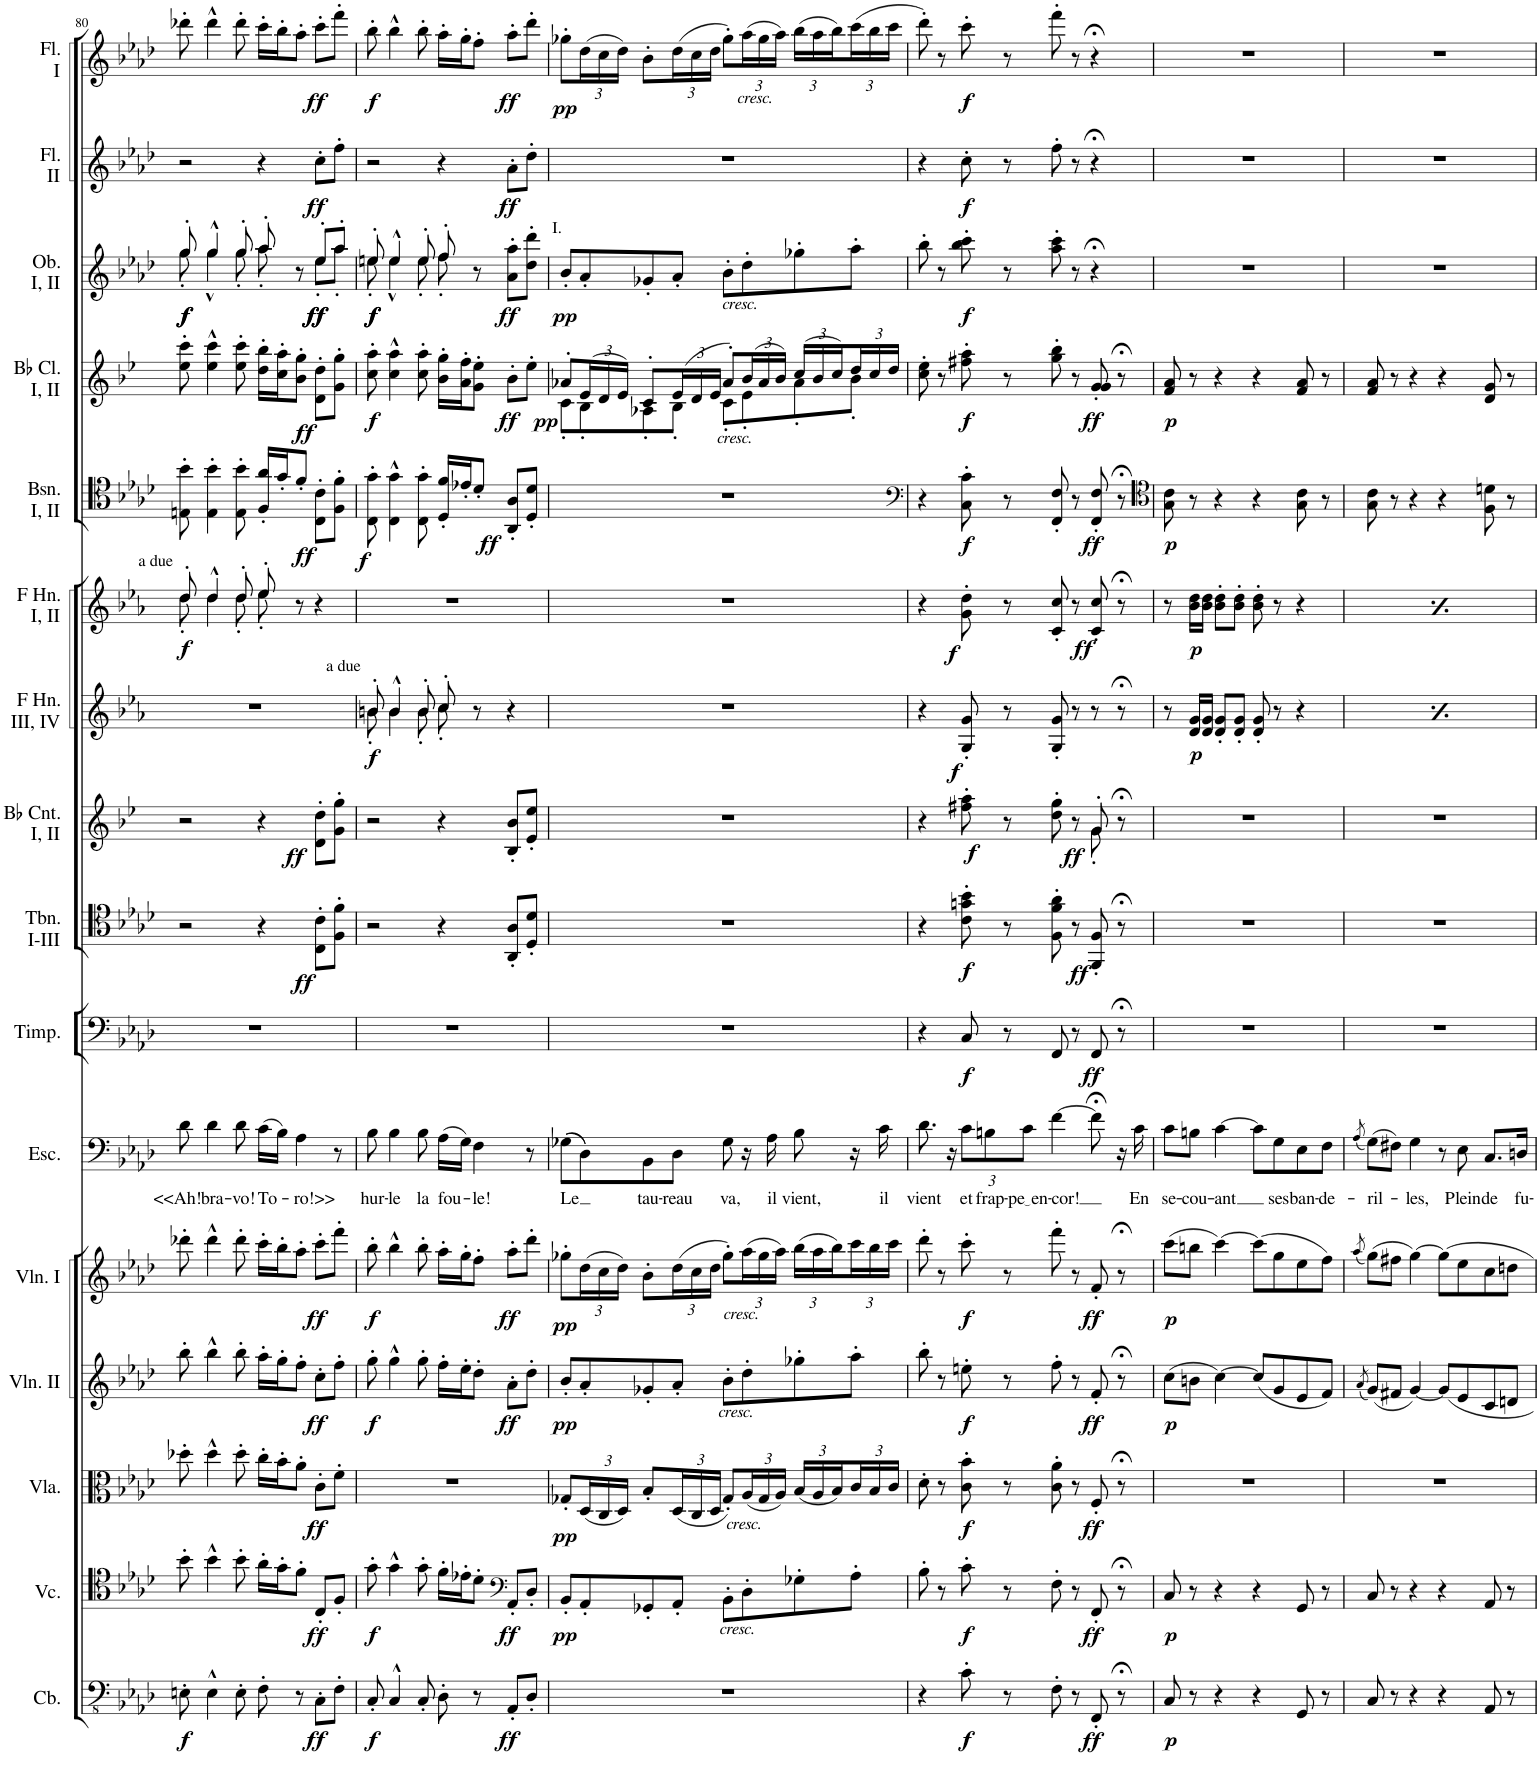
**kern	**dynam	**kern	**dynam	**kern	**dynam	**kern	**dynam	**kern	**dynam	**kern	**text	**kern	**dynam	**kern	**dynam	**kern	**dynam	**kern	**dynam	**kern	**dynam	**kern	**dynam	**kern	**dynam	**kern	**dynam	**kern	**dynam	**kern	**dynam
*part16	*part16	*part15	*part15	*part14	*part14	*part13	*part13	*part12	*part12	*part11	*part11	*part10	*part10	*part9	*part9	*part8	*part8	*part7	*part7	*part6	*part6	*part5	*part5	*part4	*part4	*part3	*part3	*part2	*part2	*part1	*part1
*staff16	*staff16	*staff15	*staff15	*staff14	*staff14	*staff13	*staff13	*staff12	*staff12	*staff11	*staff11	*staff10	*staff10	*staff9	*staff9	*staff8	*staff8	*staff7	*staff7	*staff6	*staff6	*staff5	*staff5	*staff4	*staff4	*staff3	*staff3	*staff2	*staff2	*staff1	*staff1
*I"Contrabass	*	*I"Violoncello	*	*I"Viola	*	*I"Violin II	*	*I"Violin I	*	*I"Escamillo	*	*I"Timpani	*	*I"Trombone I, II, III	*	*I"Bb Cornet I, II	*	*I"Horn in F III, IV	*	*I"Horn in F I, II	*	*I"Bassoon I, II	*	*I"Bb Clarinet I, II	*	*I"Oboe I, II	*	*I"Flute II	*	*I"Flute I	*
*I'Cb.	*	*I'Vc.	*	*I'Vla.	*	*I'Vln. II	*	*I'Vln. I	*	*I'Esc.	*	*I'Timp.	*	*I'Tbn. I-III	*	*I'Bb Cnt. I, II	*	*	*	*	*	*I'Bsn. I, II	*	*I'Bb Cl. I, II	*	*I'Ob. I, II	*	*I'Fl. II	*	*I'Fl. I	*
!!LO:PB:g=z
*clefFv4	*	*clefC4	*	*clefC3	*	*clefG2	*	*clefG2	*	*clefF4	*	*clefF4	*	*clefC4	*	*clefG2	*	*clefG2	*	*clefG2	*	*clefC4	*	*clefG2	*	*clefG2	*	*clefG2	*	*clefG2	*
*	*	*	*	*	*	*	*	*	*	*	*	*	*	*	*	*Trd1c2	*	*Trd4c7	*	*Trd4c7	*	*	*	*Trd1c2	*	*	*	*	*	*	*
*k[b-e-a-d-]	*	*k[b-e-a-d-]	*	*k[b-e-a-d-]	*	*k[b-e-a-d-]	*	*k[b-e-a-d-]	*	*k[b-e-a-d-]	*	*k[b-e-a-d-]	*	*k[b-e-a-d-]	*	*k[b-e-]	*	*k[b-e-a-]	*	*k[b-e-a-]	*	*k[b-e-a-d-]	*	*k[b-e-]	*	*k[b-e-a-d-]	*	*k[b-e-a-d-]	*	*k[b-e-a-d-]	*
*M4/4	*	*M4/4	*	*M4/4	*	*M4/4	*	*M4/4	*	*M4/4	*	*M4/4	*	*M4/4	*	*M4/4	*	*M4/4	*	*M4/4	*	*M4/4	*	*M4/4	*	*M4/4	*	*M4/4	*	*M4/4	*
*met(c)	*	*met(c)	*	*met(c)	*	*met(c)	*	*met(c)	*	*met(c)	*	*met(c)	*	*met(c)	*	*met(c)	*	*met(c)	*	*met(c)	*	*met(c)	*	*met(c)	*	*met(c)	*	*met(c)	*	*met(c)	*
=80	=80	=80	=80	=80	=80	=80	=80	=80	=80	=80	=80	=80	=80	=80	=80	=80	=80	=80	=80	=80	=80	=80	=80	=80	=80	=80	=80	=80	=80	=80	=80
!	!	!	!	!	!	!	!	!	!	!	!	!	!	!	!	!	!	!	!	!LO:TX:a:t=a due	!	!	!	!	!	!	!	!	!	!	!
!	!LO:DY:b	!	!	!	!	!	!	!	!	!	!LO:LY:b	!	!	!	!	!	!	!	!	!	!LO:DY:b	!	!	!	!	!	!LO:DY:b	!	!	!	!
*	*	*	*	*	*	*	*	*	*	*	*	*	*	*	*	*	*	*	*	*^	*	*	*	*	*	*^	*	*	*	*	*
!	!	!	!	!	!	!	!	!	!	!	!	!	!	!	!	!	!	!	!	!	!	!	!	!	!	!	!	!	!LO:DY:n=1:b	!	!	!	!
!	!	!	!	!	!	!	!	!	!	!	!	!	!	!	!	!	!	!	!	!	!	!	!	!	!	!	!	!	!LO:DY:n=2:b	!	!	!	!
8EEn'\	f	8b-'\	.	8dd-X'\	.	8bb-'\	.	8ddd-X'\	.	8d-\	<<Ah!	1r	.	2r	.	2r	.	1r	.	8dd'/	8dd'\	f	8En\' 8b-\'	.	8ee-\' 8ccc\'	.	8gg'/	8gg'\	f f f	2r	.	8ddd-X'\	.
!	!	!	!	!	!	!	!	!	!	!	!LO:LY:b	!	!	!	!	!	!	!	!	!	!	!	!	!	!	!	!	!	!	!	!	!	!
4EE^^\	.	4b-^^\	.	4dd-^^\	.	4bb-^^\	.	4ddd-^^\	.	4d-\	bra-	.	.	.	.	.	.	.	.	4dd^^/	4dd\	.	4E\' 4b-\'	.	4ee-\^^ 4ccc\^^	.	4gg^^/	4gg^^\	.	.	.	4ddd-^^\	.
!	!	!	!	!	!	!	!	!	!	!	!LO:LY:b	!	!	!	!	!	!	!	!	!	!	!	!	!	!	!	!	!	!	!	!	!	!
8EE'\	.	8b-'\	.	8dd-'\	.	8bb-'\	.	8ddd-'\	.	8d-\	-vo!	.	.	.	.	.	.	.	.	8dd'/	8dd'\	.	8E\' 8b-\'	.	8ee-\' 8ccc\'	.	8gg'/	8gg'\	.	.	.	8ddd-'\	.
!	!	!	!	!	!	!	!	!	!	!	!LO:LY:b	!	!	!	!	!	!	!	!	!	!	!	!	!	!	!	!	!	!	!	!	!	!
8FF'\	.	16a-'\LL	.	16cc'\LL	.	16aa-'\LL	.	16ccc'\LL	.	(16c\LL	To-	.	.	4r	.	4r	.	.	.	8ee-'/	8ee-'\	.	16F/' 16a-/'LL	.	16dd\' 16bb-\'LL	.	8aa-'/	8aa-'\	.	4r	.	16ccc'\LL	.
.	.	16g'\J	.	16b-'\J	.	16gg'\J	.	16bb-'\J	.	16B-\JJ)	.	.	.	.	.	.	.	.	.	.	.	.	16g'/J	.	16cc\' 16aa\'J	.	.	.	.	.	.	16bb-'\J	.
!	!	!	!	!	!	!	!	!	!	!	!LO:LY:b	!	!	!	!	!	!	!	!	!	!	!	!	!	!	!	!	!	!	!	!	!	!
8r	.	8f'\J	.	8a-'\J	.	8ff'\J	.	8aa-'\J	.	4A-\	-ro!>>	.	.	.	.	.	.	.	.	8r	8ryy	.	8f'/J	.	8b-\' 8gg\'J	.	8r	8ryy	.	.	.	8aa-'\J	.
!	!LO:DY:b	!	!LO:DY:b	!	!LO:DY:b	!	!LO:DY:b	!	!LO:DY:b	!	!	!	!	!	!LO:DY:b	!	!LO:DY:b	!	!	!	!	!	!	!LO:DY:b	!	!LO:DY:b	!	!	!LO:DY:n=3:b	!	!	!	!
!	!	!	!	!	!	!	!	!	!	!	!	!	!	!	!	!	!	!	!	!	!	!	!	!	!	!	!	!	!LO:DY:n=4:b	!	!	!	!
!	!	!	!	!	!	!	!	!	!	!	!	!	!	!	!	!	!	!	!	!	!	!	!	!	!	!	!	!	!LO:DY:n=5:b	!	!LO:DY:b	!	!LO:DY:b
8CC'\L	ff	8C'/L	ff	8c'\L	ff	8cc'\L	ff	8ccc'\L	ff	.	.	.	.	8C\' 8c\'L	ff	8d\' 8dd\'L	ff	.	.	4r	4ryy	.	8C\' 8c\'L	ff	8d\' 8dd\'L	ff	8ee-'/L	8ee-'\L	ff ff ff	8cc'\L	ff	8ccc'\L	ff
8FF'\J	.	8F'/J	.	8f'\J	.	8ff'\J	.	8fff'\J	.	8r	.	.	.	8F\' 8f\'J	.	8g\' 8gg\'J	.	.	.	.	.	.	8F\' 8f\'J	.	8g\' 8gg\'J	.	8aa-'/J	8aa-'\J	.	8ff'\J	.	8fff'\J	.
*	*	*	*	*	*	*	*	*	*	*	*	*	*	*	*	*	*	*	*	*v	*v	*	*	*	*	*	*	*	*	*	*	*	*
=81	=81	=81	=81	=81	=81	=81	=81	=81	=81	=81	=81	=81	=81	=81	=81	=81	=81	=81	=81	=81	=81	=81	=81	=81	=81	=81	=81	=81	=81	=81	=81	=81
!	!	!	!	!	!	!	!	!	!	!	!	!	!	!	!	!	!	!LO:TX:a:t=a due	!	!	!	!	!	!	!	!	!	!	!	!	!	!
!	!LO:DY:b	!	!LO:DY:b	!	!	!	!LO:DY:b	!	!LO:DY:b	!	!LO:LY:b	!	!	!	!	!	!	!	!LO:DY:b	!	!	!	!LO:DY:b	!	!LO:DY:b	!	!	!LO:DY:b	!	!	!	!
*	*	*	*	*	*	*	*	*	*	*	*	*	*	*	*	*	*	*^	*	*	*	*	*	*	*	*	*	*	*	*	*	*
!	!	!	!	!	!	!	!	!	!	!	!	!	!	!	!	!	!	!	!	!	!	!	!	!	!	!	!	!	!LO:DY:n=1:b	!	!	!	!
!	!	!	!	!	!	!	!	!	!	!	!	!	!	!	!	!	!	!	!	!	!	!	!	!	!	!	!	!	!LO:DY:n=2:b	!	!	!	!LO:DY:b
8CC'/	f	8g'\	f	1r	.	8gg'\	f	8bb-'\	f	8B-\	hur-	1r	.	2r	.	2r	.	8bn'/	8b'\	f	1r	.	8C\' 8g\'	f	8cc\' 8aa\'	f	8een'/	8ee'\	f f f	2r	.	8bb-'\	f
!	!	!	!	!	!	!	!	!	!	!	!LO:LY:b	!	!	!	!	!	!	!	!	!	!	!	!	!	!	!	!	!	!	!	!	!	!
4CC^^/	.	4g^^\	.	.	.	4gg^^\	.	4bb-^^\	.	4B-\	-le	.	.	.	.	.	.	4b^^/	4b\	.	.	.	4C\^^ 4g\^^	.	4cc\^^ 4aa\^^	.	4ee^^/	4ee^^\	.	.	.	4bb-^^\	.
!	!	!	!	!	!	!	!	!	!	!	!LO:LY:b	!	!	!	!	!	!	!	!	!	!	!	!	!	!	!	!	!	!	!	!	!	!
8CC'/	.	8g'\	.	.	.	8gg'\	.	8bb-'\	.	8B-\	la	.	.	.	.	.	.	8b'/	8b'\	.	.	.	8C\' 8g\'	.	8cc\' 8aa\'	.	8ee'/	8ee'\	.	.	.	8bb-'\	.
!	!	!	!	!	!	!	!	!	!	!	!LO:LY:b	!	!	!	!	!	!	!	!	!	!	!	!	!	!	!	!	!	!	!	!	!	!
8DD-'\	.	16f'\LL	.	.	.	16ff'\LL	.	16aa-'\LL	.	(16A-\LL	fou-	.	.	4r	.	4r	.	8cc'/	8cc'\	.	.	.	16D-/' 16f/'LL	.	16b-\' 16gg\'LL	.	8ff'/	8ff'\	.	4r	.	16aa-'\LL	.
.	.	16e-X'\J	.	.	.	16ee-'\J	.	16gg'\J	.	16G\JJ)	.	.	.	.	.	.	.	.	.	.	.	.	16e-X'/J	.	16a\' 16ff\'J	.	.	.	.	.	.	16gg'\J	.
!	!	!	!	!	!	!	!	!	!	!	!LO:LY:b	!	!	!	!	!	!	!	!	!	!	!	!	!	!	!	!	!	!	!	!	!	!
8r	.	8d-'\J	.	.	.	8dd-'\J	.	8ff'\J	.	4F\	-le!	.	.	.	.	.	.	8r	8ryy	.	.	.	8d-'/J	.	8g\' 8ee-\'J	.	8r	8ryy	.	.	.	8ff'\J	.
*	*	*clefF4	*	*	*	*	*	*	*	*	*	*	*	*	*	*	*	*	*	*	*	*	*	*	*	*	*	*	*	*	*	*	*
!	!LO:DY:b	!	!LO:DY:b	!	!	!	!LO:DY:b	!	!LO:DY:b	!	!	!	!	!	!	!	!	!	!	!	!	!	!	!LO:DY:b	!	!LO:DY:b	!	!	!LO:DY:n=3:b	!	!LO:DY:b	!	!LO:DY:b
8AAA-'/L	ff	8AA-'/L	ff	.	.	8a-'\L	ff	8aa-'\L	ff	.	.	.	.	8AA-/' 8A-/'L	.	8B-/' 8b-/'L	.	4r	4ryy	.	.	.	8AA-/' 8A-/'L	ff	8b-'\L	ff	8a-\' 8aa-\'L	4ryy	ff	8a-'\L	ff	8aa-'\L	ff
8DD-'/J	.	8D-'/J	.	.	.	8dd-'\J	.	8ddd-'\J	.	8r	.	.	.	8D-/' 8d-/'J	.	8e-/' 8ee-/'J	.	.	.	.	.	.	8D-/' 8d-/'J	.	8ee-'\J	.	8dd-\' 8ddd-\'J	.	.	8dd-'\J	.	8ddd-'\J	.
*	*	*	*	*	*	*	*	*	*	*	*	*	*	*	*	*	*	*v	*v	*	*	*	*	*	*	*	*v	*v	*	*	*	*	*
=82	=82	=82	=82	=82	=82	=82	=82	=82	=82	=82	=82	=82	=82	=82	=82	=82	=82	=82	=82	=82	=82	=82	=82	=82	=82	=82	=82	=82	=82	=82	=82
!	!	!	!	!	!	!	!	!	!	!	!	!	!	!	!	!	!	!	!	!	!	!	!	!	!	!LO:TX:a:t=I.	!	!	!	!	!
!	!	!	!LO:DY:b	!	!LO:DY:b	!	!LO:DY:b	!	!LO:DY:b	!	!LO:LY:b	!	!	!	!	!	!	!	!	!	!	!	!	!	!LO:DY:b	!	!LO:DY:b	!	!	!	!LO:DY:b
*	*	*	*	*	*	*	*	*	*	*	*	*	*	*	*	*	*	*	*	*	*	*	*	*^	*	*	*	*	*	*	*
1r	.	8BB-'/L	pp	8G-X'/L	pp	8b-'/L	pp	8gg-X'\L	pp	((8G-X\L	-Le	1r	.	1r	.	1r	.	1r	.	1r	.	1r	.	8a-X'/L	8c'\L	pp	8b-'/L	pp	1r	.	8gg-X'\L	pp
*	*	*	*	*Xbrackettup	*	*	*	*Xbrackettup	*	*	*	*	*	*	*	*	*	*	*	*	*	*	*	*Xbrackettup	*	*	*	*	*	*	*Xbrackettup	*
.	.	8AA-'/	.	(24D-/L	.	8a-'/	.	(24dd-\L	.	8D-\))	.	.	.	.	.	.	.	.	.	.	.	.	.	(24e-/L	8B-'\	.	8a-'/	.	.	.	(24dd-\L	.
.	.	.	.	24C/	.	.	.	24cc\	.	.	.	.	.	.	.	.	.	.	.	.	.	.	.	24d/	.	.	.	.	.	.	24cc\	.
.	.	.	.	24D-/JJ)	.	.	.	24dd-\JJ)	.	.	.	.	.	.	.	.	.	.	.	.	.	.	.	24e-/JJ)	.	.	.	.	.	.	24dd-\JJ)	.
!	!	!	!	!	!	!	!	!	!	!	!LO:LY:b	!	!	!	!	!	!	!	!	!	!	!	!	!	!	!	!	!	!	!	!	!
.	.	8GG-X'/	.	8B-'/L	.	8g-X'/	.	8b-'\L	.	8BB-\	tau-	.	.	.	.	.	.	.	.	.	.	.	.	8c'/L	8A-X'\	.	8g-X'/	.	.	.	8b-'\L	.
!	!	!	!	!	!	!	!	!	!	!	!LO:LY:b	!	!	!	!	!	!	!	!	!	!	!	!	!	!	!	!	!	!	!	!	!
.	.	8AA-'/J	.	(24D-/L	.	8a-'/J	.	(24dd-\L	.	8D-\J	-reau	.	.	.	.	.	.	.	.	.	.	.	.	(24e-/L	8B-'\J	.	8a-'/J	.	.	.	(24dd-\L	.
.	.	.	.	24C/	.	.	.	24cc\	.	.	.	.	.	.	.	.	.	.	.	.	.	.	.	24d/	.	.	.	.	.	.	24cc\	.
.	.	.	.	24D-/JJ	.	.	.	24dd-\JJ	.	.	.	.	.	.	.	.	.	.	.	.	.	.	.	24e-/JJ	.	.	.	.	.	.	24dd-\JJ	.
!	!	!	!	!	!	!	!	!	!	!	!	!	!	!	!	!	!	!	!	!	!	!	!	!	!	!	!LO:TX:b:i:t=cresc.	!	!	!	!	!
!	!	!	!	!	!	!	!	!	!	!	!	!	!	!	!	!	!	!	!	!	!	!	!	!LO:TX:b:i:t=cresc.	!	!	!	!	!	!	!	!
!	!	!	!	!	!	!	!	!LO:TX:b:i:t=cresc.	!	!	!	!	!	!	!	!	!	!	!	!	!	!	!	!	!	!	!	!	!	!	!	!
!	!	!	!	!	!	!LO:TX:b:i:t=cresc.	!	!	!	!	!	!	!	!	!	!	!	!	!	!	!	!	!	!	!	!	!	!	!	!	!	!
!	!	!	!	!LO:TX:b:i:t=cresc.	!	!	!	!	!	!	!	!	!	!	!	!	!	!	!	!	!	!	!	!	!	!	!	!	!	!	!	!
!	!	!LO:TX:b:i:t=cresc.	!	!	!	!	!	!	!	!	!	!	!	!	!	!	!	!	!	!	!	!	!	!	!	!	!	!	!	!	!	!
!	!	!	!	!	!	!	!	!	!	!	!LO:LY:b	!	!	!	!	!	!	!	!	!	!	!	!	!	!	!	!	!	!	!	!	!
.	.	8BB-'\L	.	8G-'/L)	.	8b-'\L	.	8gg-'\L)	.	8G-\	va,	.	.	.	.	.	.	.	.	.	.	.	.	8a-'/L)	8c'\L	.	8b-'\L	.	.	.	8gg-'\L)	.
!	!	!	!	!	!	!	!	!	!	!	!	!	!	!	!	!	!	!	!	!	!	!	!	!	!	!	!	!	!	!	!LO:TX:b:i:t=cresc.	!
.	.	8D-'\	.	(24A-/L	.	8dd-'\	.	(24aa-\L	.	16r	.	.	.	.	.	.	.	.	.	.	.	.	.	(24b-/L	8e-'\	.	8dd-'\	.	.	.	(24aa-\L	.
.	.	.	.	24G-/	.	.	.	24gg-\	.	.	.	.	.	.	.	.	.	.	.	.	.	.	.	24a-/	.	.	.	.	.	.	24gg-\	.
!	!	!	!	!	!	!	!	!	!	!	!LO:LY:b	!	!	!	!	!	!	!	!	!	!	!	!	!	!	!	!	!	!	!	!	!
.	.	.	.	.	.	.	.	.	.	16A-\	il	.	.	.	.	.	.	.	.	.	.	.	.	.	.	.	.	.	.	.	.	.
.	.	.	.	24A-/JJ)	.	.	.	24aa-\JJ)	.	.	.	.	.	.	.	.	.	.	.	.	.	.	.	24b-/JJ)	.	.	.	.	.	.	24aa-\JJ)	.
!	!	!	!	!	!	!	!	!	!	!	!LO:LY:b	!	!	!	!	!	!	!	!	!	!	!	!	!	!	!	!	!	!	!	!	!
.	.	8G-X'\	.	(24B-/LL	.	8gg-X'\	.	(24bb-\LL	.	8B-\	vient,	.	.	.	.	.	.	.	.	.	.	.	.	(24cc/LL	8a-'\	.	8gg-X'\	.	.	.	(24bb-\LL	.
.	.	.	.	24A-/	.	.	.	24aa-\	.	.	.	.	.	.	.	.	.	.	.	.	.	.	.	24b-/	.	.	.	.	.	.	24aa-\	.
.	.	.	.	24B-/)	.	.	.	24bb-\)	.	.	.	.	.	.	.	.	.	.	.	.	.	.	.	24cc/)	.	.	.	.	.	.	24bb-\)	.
.	.	8A-'\J	.	24c/	.	8aa-'\J	.	24ccc\	.	16r	.	.	.	.	.	.	.	.	.	.	.	.	.	24dd/	8b-'\J	.	8aa-'\J	.	.	.	(24ccc\	.
.	.	.	.	24B-/	.	.	.	24bb-\	.	.	.	.	.	.	.	.	.	.	.	.	.	.	.	24cc/	.	.	.	.	.	.	24bb-\	.
!	!	!	!	!	!	!	!	!	!	!	!LO:LY:b	!	!	!	!	!	!	!	!	!	!	!	!	!	!	!	!	!	!	!	!	!
.	.	.	.	.	.	.	.	.	.	16c\	il	.	.	.	.	.	.	.	.	.	.	.	.	.	.	.	.	.	.	.	.	.
.	.	.	.	24c/JJ	.	.	.	24ccc\JJ	.	.	.	.	.	.	.	.	.	.	.	.	.	.	.	24dd/JJ	.	.	.	.	.	.	24ccc\JJ	.
*	*	*	*	*	*	*	*	*	*	*	*	*	*	*	*	*	*	*	*	*	*	*	*	*v	*v	*	*	*	*	*	*	*
=83	=83	=83	=83	=83	=83	=83	=83	=83	=83	=83	=83	=83	=83	=83	=83	=83	=83	=83	=83	=83	=83	=83	=83	=83	=83	=83	=83	=83	=83	=83	=83
*	*	*	*	*	*	*	*	*	*	*	*	*	*	*	*	*	*	*	*	*	*	*clefF4	*	*	*	*	*	*	*	*	*
!	!	!	!	!	!	!	!	!	!	!	!LO:LY:b	!	!	!	!	!	!	!	!	!	!	!	!	!	!	!	!	!	!	!	!
*	*	*	*	*	*	*	*	*	*	*	*	*	*	*	*	*^	*	*	*	*	*	*	*	*	*	*	*	*	*	*	*
4r	.	8B-'\	.	8d-'\	.	8bb-'\	.	8ddd-'\	.	8.d-\	vient	4r	.	4r	.	4r	2.ryy	.	4r	.	4r	.	4r	.	8cc\' 8ee-\'	.	8bb-'\	.	4r	.	8ddd-'\)	.
.	.	8r	.	8r	.	8r	.	8r	.	.	.	.	.	.	.	.	.	.	.	.	.	.	.	.	8r	.	8r	.	.	.	8r	.
.	.	.	.	.	.	.	.	.	.	16r	.	.	.	.	.	.	.	.	.	.	.	.	.	.	.	.	.	.	.	.	.	.
*	*	*	*	*	*	*	*	*	*	*Xbrackettup	*	*	*	*	*	*	*	*	*	*	*	*	*	*	*	*	*	*	*	*	*	*
!	!LO:DY:b	!	!LO:DY:b	!	!LO:DY:b	!	!LO:DY:b	!	!LO:DY:b	!	!LO:LY:b	!	!LO:DY:b	!	!LO:DY:b	!	!	!LO:DY:b	!	!LO:DY:b	!	!LO:DY:b	!	!LO:DY:b	!	!LO:DY:b	!	!LO:DY:b	!	!LO:DY:b	!	!LO:DY:b
8C'\	f	8c'\	f	8c\' 8b-\'	f	8een'\	f	8ccc'\	f	12c\L	et	8C/	f	8c\' 8gn\' 8b-\'	f	8ff#X\' 8aa\'	.	f	8G/' 8g/'	f	8g\' 8dd\'	f	8C\' 8c\'	f	8ff#X\' 8aa\'	f	8bb-\' 8ccc\'	f	8cc'\	f	8ccc'\	f
!	!	!	!	!	!	!	!	!	!	!	!LO:LY:b	!	!	!	!	!	!	!	!	!	!	!	!	!	!	!	!	!	!	!	!	!
.	.	.	.	.	.	.	.	.	.	12Bn\	frap-	.	.	.	.	.	.	.	.	.	.	.	.	.	.	.	.	.	.	.	.	.
8r	.	8r	.	8r	.	8r	.	8r	.	.	.	8r	.	8r	.	8r	.	.	8r	.	8r	.	8r	.	8r	.	8r	.	8r	.	8r	.
!	!	!	!	!	!	!	!	!	!	!	!LO:LY:b	!	!	!	!	!	!	!	!	!	!	!	!	!	!	!	!	!	!	!	!	!
.	.	.	.	.	.	.	.	.	.	12c\J	pe en	.	.	.	.	.	.	.	.	.	.	.	.	.	.	.	.	.	.	.	.	.
!	!	!	!	!	!	!	!	!	!	!	!LO:LY:b	!	!	!	!	!	!	!	!	!	!	!	!	!	!	!	!	!	!	!	!	!
8FF'\	.	8F'\	.	8c\' 8a-\'	.	8ff'\	.	8fff'\	.	[4f\	-cor!	8FF/	.	8F\' 8f\' 8a-\'	.	8dd\' 8gg\'	.	.	8G/' 8g/'	.	8c/' 8cc/'	.	8FF/' 8F/'	.	8gg\' 8bb-\'	.	8aa-\' 8ccc\'	.	8ff'\	.	8fff'\	.
8r	.	8r	.	8r	.	8r	.	8r	.	.	.	8r	.	8r	.	8r	.	.	8r	.	8r	.	8r	.	8r	.	8r	.	8r	.	8r	.
!	!LO:DY:b	!	!LO:DY:b	!	!LO:DY:b	!	!LO:DY:b	!	!LO:DY:b	!	!	!	!LO:DY:b	!	!LO:DY:b	!	!	!LO:DY:b	!	!	!	!LO:DY:b	!	!LO:DY:b	!	!LO:DY:b	!	!	!	!	!	!
8FFF'/	ff	8FF'/	ff	8F'/	ff	8f'/	ff	8f'/	ff	8f;<\]	.	8FF/	ff	8FF/' 8F/'	ff	8g'/	8g'\	ff	8r	.	8c/' 8cc/'	ff	8FF/' 8F/'	ff	8g/' 8g/'	ff	4r;<	.	4r;<	.	4r;<	.
8r;<	.	8r;<	.	8r;<	.	8r;<	.	8r;<	.	16r	.	8r;<	.	8r;<	.	8r;<	8ryy	.	8r;<	.	8r;<	.	8r;<	.	8r;<	.	.	.	.	.	.	.
!	!	!	!	!	!	!	!	!	!	!	!LO:LY:b	!	!	!	!	!	!	!	!	!	!	!	!	!	!	!	!	!	!	!	!	!
.	.	.	.	.	.	.	.	.	.	16c;<\	En	.	.	.	.	.	.	.	.	.	.	.	.	.	.	.	.	.	.	.	.	.
*	*	*	*	*	*	*	*	*	*	*	*	*	*	*	*	*v	*v	*	*	*	*	*	*	*	*	*	*	*	*	*	*	*
=84	=84	=84	=84	=84	=84	=84	=84	=84	=84	=84	=84	=84	=84	=84	=84	=84	=84	=84	=84	=84	=84	=84	=84	=84	=84	=84	=84	=84	=84	=84	=84
*	*	*	*	*	*	*	*	*	*	*	*	*	*	*	*	*	*	*	*	*	*	*clefC4	*	*	*	*	*	*	*	*	*
!	!LO:DY:b	!	!LO:DY:b	!	!	!	!LO:DY:b	!	!LO:DY:b	!	!LO:LY:b	!	!	!	!	!	!	!	!	!	!	!	!LO:DY:b	!	!LO:DY:b	!	!	!	!	!	!
8CC/	p	8C/	p	1r	.	(8cc\L	p	(8ccc\L	p	8c\L	se-	1r	.	1r	.	1r	.	8r	.	8r	.	8G\ 8c\	p	8f/ 8a/	p	1r	.	1r	.	1r	.
!	!	!	!	!	!	!	!	!	!	!	!LO:LY:b	!	!	!	!	!	!	!	!LO:DY:b	!	!LO:DY:b	!	!	!	!	!	!	!	!	!	!
8r	.	8r	.	.	.	8bn\J	.	8bbn\J	.	8Bn\J	-cou-	.	.	.	.	.	.	16d/ 16g/LL	p	16b-\ 16dd\LL	p	8r	.	8r	.	.	.	.	.	.	.
.	.	.	.	.	.	.	.	.	.	.	.	.	.	.	.	.	.	16d/ 16g/JJ	.	16b-\ 16dd\JJ	.	.	.	.	.	.	.	.	.	.	.
!	!	!	!	!	!	!	!	!	!	!	!LO:LY:b	!	!	!	!	!	!	!	!	!	!	!	!	!	!	!	!	!	!	!	!
4r	.	4r	.	.	.	[4cc\)	.	[4ccc\)	.	[4c\	-ant	.	.	.	.	.	.	8d/' 8g/'L	.	8b-\' 8dd\'L	.	4r	.	4r	.	.	.	.	.	.	.
.	.	.	.	.	.	.	.	.	.	.	.	.	.	.	.	.	.	8d/' 8g/'J	.	8b-\' 8dd\'J	.	.	.	.	.	.	.	.	.	.	.
4r	.	4r	.	.	.	(8cc/L]	.	(8ccc\L]	.	8c\L]	.	.	.	.	.	.	.	8d/' 8g/'	.	8b-\' 8dd\'	.	4r	.	4r	.	.	.	.	.	.	.
!	!	!	!	!	!	!	!	!	!	!	!LO:LY:b	!	!	!	!	!	!	!	!	!	!	!	!	!	!	!	!	!	!	!	!
.	.	.	.	.	.	8g/	.	8gg\	.	8G\	ses	.	.	.	.	.	.	8r	.	8r	.	.	.	.	.	.	.	.	.	.	.
!	!	!	!	!	!	!	!	!	!	!	!LO:LY:b	!	!	!	!	!	!	!	!	!	!	!	!	!	!	!	!	!	!	!	!
8GGG/	.	8GG/	.	.	.	8e-/	.	8ee-\	.	8E-\	ban-	.	.	.	.	.	.	4r	.	4r	.	8G\ 8c\	.	8f/ 8a/	.	.	.	.	.	.	.
!	!	!	!	!	!	!	!	!	!	!	!LO:LY:b	!	!	!	!	!	!	!	!	!	!	!	!	!	!	!	!	!	!	!	!
8r	.	8r	.	.	.	8f/J)	.	8ff\J)	.	8F\J	-de-	.	.	.	.	.	.	.	.	.	.	8r	.	8r	.	.	.	.	.	.	.
=85	=85	=85	=85	=85	=85	=85	=85	=85	=85	=85	=85	=85	=85	=85	=85	=85	=85	=85	=85	=85	=85	=85	=85	=85	=85	=85	=85	=85	=85	=85	=85
.	.	.	.	.	.	(8qa-/	.	(8qaa-/	.	(8qA-/	.	.	.	.	.	.	.	.	.	.	.	.	.	.	.	.	.	.	.	.	.
!	!	!	!	!	!	!	!	!	!	!	!LO:LY:b	!	!	!	!	!	!	!	!	!	!	!	!	!	!	!	!	!	!	!	!
8CC/	.	8C/	.	1r	.	(8g/L)	.	(8gg\L)	.	(8G\L)	-ril-	1r	.	1r	.	1r	.	8r	.	8r	.	8G\ 8c\	.	8f/ 8a/	.	1r	.	1r	.	1r	.
!	!	!	!	!	!	!	!	!	!	!	!	!	!	!	!	!	!	!	!LO:DY:b	!	!LO:DY:b	!	!	!	!	!	!	!	!	!	!
8r	.	8r	.	.	.	8f#X/J	.	8ff#X\J	.	8F#X\J)	.	.	.	.	.	.	.	16d/ 16g/LL	p	16b-\ 16dd\LL	p	8r	.	8r	.	.	.	.	.	.	.
.	.	.	.	.	.	.	.	.	.	.	.	.	.	.	.	.	.	16d/ 16g/JJ	.	16b-\ 16dd\JJ	.	.	.	.	.	.	.	.	.	.	.
!	!	!	!	!	!	!	!	!	!	!	!LO:LY:b	!	!	!	!	!	!	!	!	!	!	!	!	!	!	!	!	!	!	!	!
4r	.	4r	.	.	.	[4g/)	.	[4gg\)	.	4G\	-les,	.	.	.	.	.	.	8d/' 8g/'L	.	8b-\' 8dd\'L	.	4r	.	4r	.	.	.	.	.	.	.
.	.	.	.	.	.	.	.	.	.	.	.	.	.	.	.	.	.	8d/' 8g/'J	.	8b-\' 8dd\'J	.	.	.	.	.	.	.	.	.	.	.
4r	.	4r	.	.	.	8g/L]	.	8gg\L]	.	8r	.	.	.	.	.	.	.	8d/' 8g/'	.	8b-\' 8dd\'	.	4r	.	4r	.	.	.	.	.	.	.
!	!	!	!	!	!	!	!	!	!	!	!LO:LY:b	!	!	!	!	!	!	!	!	!	!	!	!	!	!	!	!	!	!	!	!
.	.	.	.	.	.	8e-/	.	8ee-\	.	8E-\	Plein	.	.	.	.	.	.	8r	.	8r	.	.	.	.	.	.	.	.	.	.	.
!	!	!	!	!	!	!	!	!	!	!	!LO:LY:b	!	!	!	!	!	!	!	!	!	!	!	!	!	!	!	!	!	!	!	!
8AAA-/	.	8AA-/	.	.	.	8c/	.	8cc\	.	8.C/L	de	.	.	.	.	.	.	4r	.	4r	.	8F\ 8dn\	.	8d/ 8g/	.	.	.	.	.	.	.
8r	.	8r	.	.	.	8dn/J	.	8ddn\J	.	.	.	.	.	.	.	.	.	.	.	.	.	8r	.	8r	.	.	.	.	.	.	.
!	!	!	!	!	!	!	!	!	!	!	!LO:LY:b	!	!	!	!	!	!	!	!	!	!	!	!	!	!	!	!	!	!	!	!
.	.	.	.	.	.	.	.	.	.	16Dn/Jk	fu-	.	.	.	.	.	.	.	.	.	.	.	.	.	.	.	.	.	.	.	.
=	=	=	=	=	=	=	=	=	=	=	=	=	=	=	=	=	=	=	=	=	=	=	=	=	=	=	=	=	=	=	=
*-	*-	*-	*-	*-	*-	*-	*-	*-	*-	*-	*-	*-	*-	*-	*-	*-	*-	*-	*-	*-	*-	*-	*-	*-	*-	*-	*-	*-	*-	*-	*-
